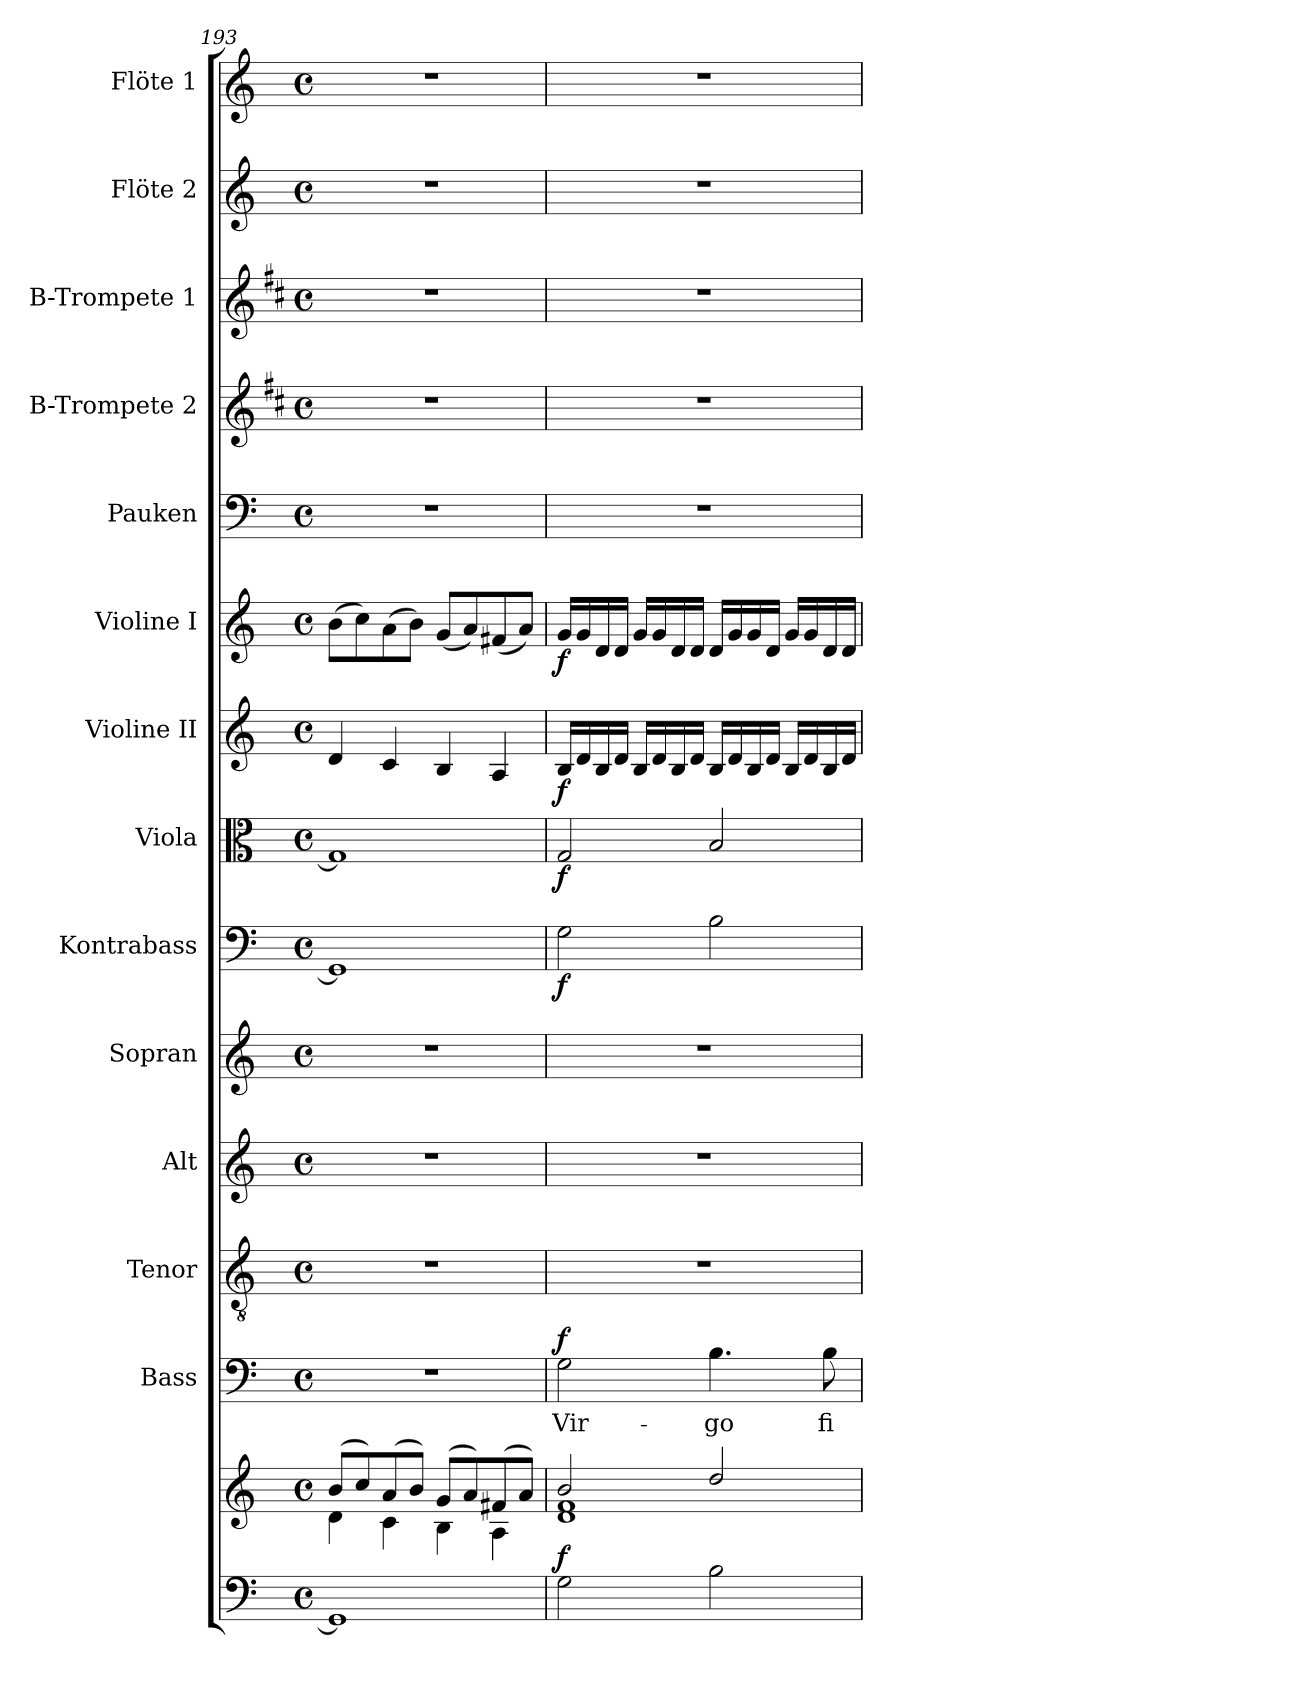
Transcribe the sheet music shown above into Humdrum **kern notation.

**kern	**kern	**dynam	**kern	**text	**dynam	**kern	**kern	**kern	**kern	**dynam	**kern	**dynam	**kern	**dynam	**kern	**dynam	**kern	**kern	**kern	**kern	**kern
*part14	*part14	*part14	*part13	*part13	*part13	*part12	*part11	*part10	*part9	*part9	*part8	*part8	*part7	*part7	*part6	*part6	*part5	*part4	*part3	*part2	*part1
*staff15	*staff14	*staff14/15	*staff13	*staff13	*staff13	*staff12	*staff11	*staff10	*staff9	*staff9	*staff8	*staff8	*staff7	*staff7	*staff6	*staff6	*staff5	*staff4	*staff3	*staff2	*staff1
*	*	*	*I"Bass	*	*	*I"Tenor	*I"Alt	*I"Sopran	*I"Kontrabass	*	*I"Viola	*	*I"Violine II	*	*I"Violine I	*	*I"Pauken	*I"B-Trompete 2	*I"B-Trompete 1	*I"Flöte 2	*I"Flöte 1
*	*	*	*I'B.	*	*	*I'T.	*I'A.	*I'S.	*I'Kb.	*	*I'Vla.	*	*I'Vl. II	*	*I'Vl. I	*	*I'Pk.	*I'B Trp. 2	*I'B Trp. 1	*I'Fl. 2	*I'Fl. 1
*clefF4	*clefG2	*	*clefF4	*	*	*clefGv2	*clefG2	*clefG2	*clefF4	*	*clefC3	*	*clefG2	*	*clefG2	*	*clefF4	*clefG2	*clefG2	*clefG2	*clefG2
*	*	*	*	*	*	*	*	*	*ITrd7c12	*	*	*	*	*	*	*	*	*ITrd1c2	*ITrd1c2	*	*
*k[]	*k[]	*	*k[]	*	*	*k[]	*k[]	*k[]	*k[]	*	*k[]	*	*k[]	*	*k[]	*	*k[]	*k[]	*k[]	*k[]	*k[]
*C:	*C:	*	*C:	*	*	*C:	*C:	*C:	*C:	*	*C:	*	*C:	*	*C:	*	*C:	*C:	*C:	*C:	*C:
*M4/4	*M4/4	*	*M4/4	*	*	*M4/4	*M4/4	*M4/4	*M4/4	*	*M4/4	*	*M4/4	*	*M4/4	*	*M4/4	*M4/4	*M4/4	*M4/4	*M4/4
*met(c)	*met(c)	*	*met(c)	*	*	*met(c)	*met(c)	*met(c)	*met(c)	*	*met(c)	*	*met(c)	*	*met(c)	*	*met(c)	*met(c)	*met(c)	*met(c)	*met(c)
=193	=193	=193	=193	=193	=193	=193	=193	=193	=193	=193	=193	=193	=193	=193	=193	=193	=193	=193	=193	=193	=193
*	*^	*	*	*	*	*	*	*	*	*	*	*	*	*	*	*	*	*	*	*	*
1GG]	(>8b/L	4d\	.	1r	.	.	1r	1r	1r	1GGG]	.	1G]	.	4d/	.	(>8b\L	.	1r	1r	1r	1r	1r
.	8cc/)	.	.	.	.	.	.	.	.	.	.	.	.	.	.	8cc\)	.	.	.	.	.	.
.	(>8a/	4c\	.	.	.	.	.	.	.	.	.	.	.	4c/	.	(>8a\	.	.	.	.	.	.
.	8b/J)	.	.	.	.	.	.	.	.	.	.	.	.	.	.	8b\J)	.	.	.	.	.	.
.	(>8g/L	4B\	.	.	.	.	.	.	.	.	.	.	.	4B/	.	(<8g/L	.	.	.	.	.	.
.	8a/)	.	.	.	.	.	.	.	.	.	.	.	.	.	.	8a/)	.	.	.	.	.	.
.	(>8f#X/	4A\	.	.	.	.	.	.	.	.	.	.	.	4A/	.	(<8f#X/	.	.	.	.	.	.
.	8a/J)	.	.	.	.	.	.	.	.	.	.	.	.	.	.	8a/J)	.	.	.	.	.	.
=194	=194	=194	=194	=194	=194	=194	=194	=194	=194	=194	=194	=194	=194	=194	=194	=194	=194	=194	=194	=194	=194	=194
!	!	!	!LO:DY:a=2	!	!LO:LY:b	!LO:DY:a	!	!	!	!	!LO:DY:b	!	!LO:DY:b	!	!LO:DY:b	!	!LO:DY:b	!	!	!	!	!
2G\	2b/	1d 1f	f	2G\	Vir-	f	1r	1r	1r	2GG\	f	2G/	f	16B/LL	f	16g/LL	f	1r	1r	1r	1r	1r
.	.	.	.	.	.	.	.	.	.	.	.	.	.	16d/	.	16g/	.	.	.	.	.	.
.	.	.	.	.	.	.	.	.	.	.	.	.	.	16B/	.	16d/	.	.	.	.	.	.
.	.	.	.	.	.	.	.	.	.	.	.	.	.	16d/JJ	.	16d/JJ	.	.	.	.	.	.
.	.	.	.	.	.	.	.	.	.	.	.	.	.	16B/LL	.	16g/LL	.	.	.	.	.	.
.	.	.	.	.	.	.	.	.	.	.	.	.	.	16d/	.	16g/	.	.	.	.	.	.
.	.	.	.	.	.	.	.	.	.	.	.	.	.	16B/	.	16d/	.	.	.	.	.	.
.	.	.	.	.	.	.	.	.	.	.	.	.	.	16d/JJ	.	16d/JJ	.	.	.	.	.	.
!	!	!	!	!	!LO:LY:b	!	!	!	!	!	!	!	!	!	!	!	!	!	!	!	!	!
2B\	2dd/	.	.	4.B\	-go	.	.	.	.	2BB\	.	2B/	.	16B/LL	.	16d/LL	.	.	.	.	.	.
.	.	.	.	.	.	.	.	.	.	.	.	.	.	16d/	.	16g/	.	.	.	.	.	.
.	.	.	.	.	.	.	.	.	.	.	.	.	.	16B/	.	16g/	.	.	.	.	.	.
.	.	.	.	.	.	.	.	.	.	.	.	.	.	16d/JJ	.	16d/JJ	.	.	.	.	.	.
.	.	.	.	.	.	.	.	.	.	.	.	.	.	16B/LL	.	16g/LL	.	.	.	.	.	.
.	.	.	.	.	.	.	.	.	.	.	.	.	.	16d/	.	16g/	.	.	.	.	.	.
!	!	!	!	!	!LO:LY:b	!	!	!	!	!	!	!	!	!	!	!	!	!	!	!	!	!
.	.	.	.	8B\	fi-	.	.	.	.	.	.	.	.	16B/	.	16d/	.	.	.	.	.	.
.	.	.	.	.	.	.	.	.	.	.	.	.	.	16d/JJ	.	16d/JJ	.	.	.	.	.	.
*	*v	*v	*	*	*	*	*	*	*	*	*	*	*	*	*	*	*	*	*	*	*	*
=	=	=	=	=	=	=	=	=	=	=	=	=	=	=	=	=	=	=	=	=	=
*-	*-	*-	*-	*-	*-	*-	*-	*-	*-	*-	*-	*-	*-	*-	*-	*-	*-	*-	*-	*-	*-
